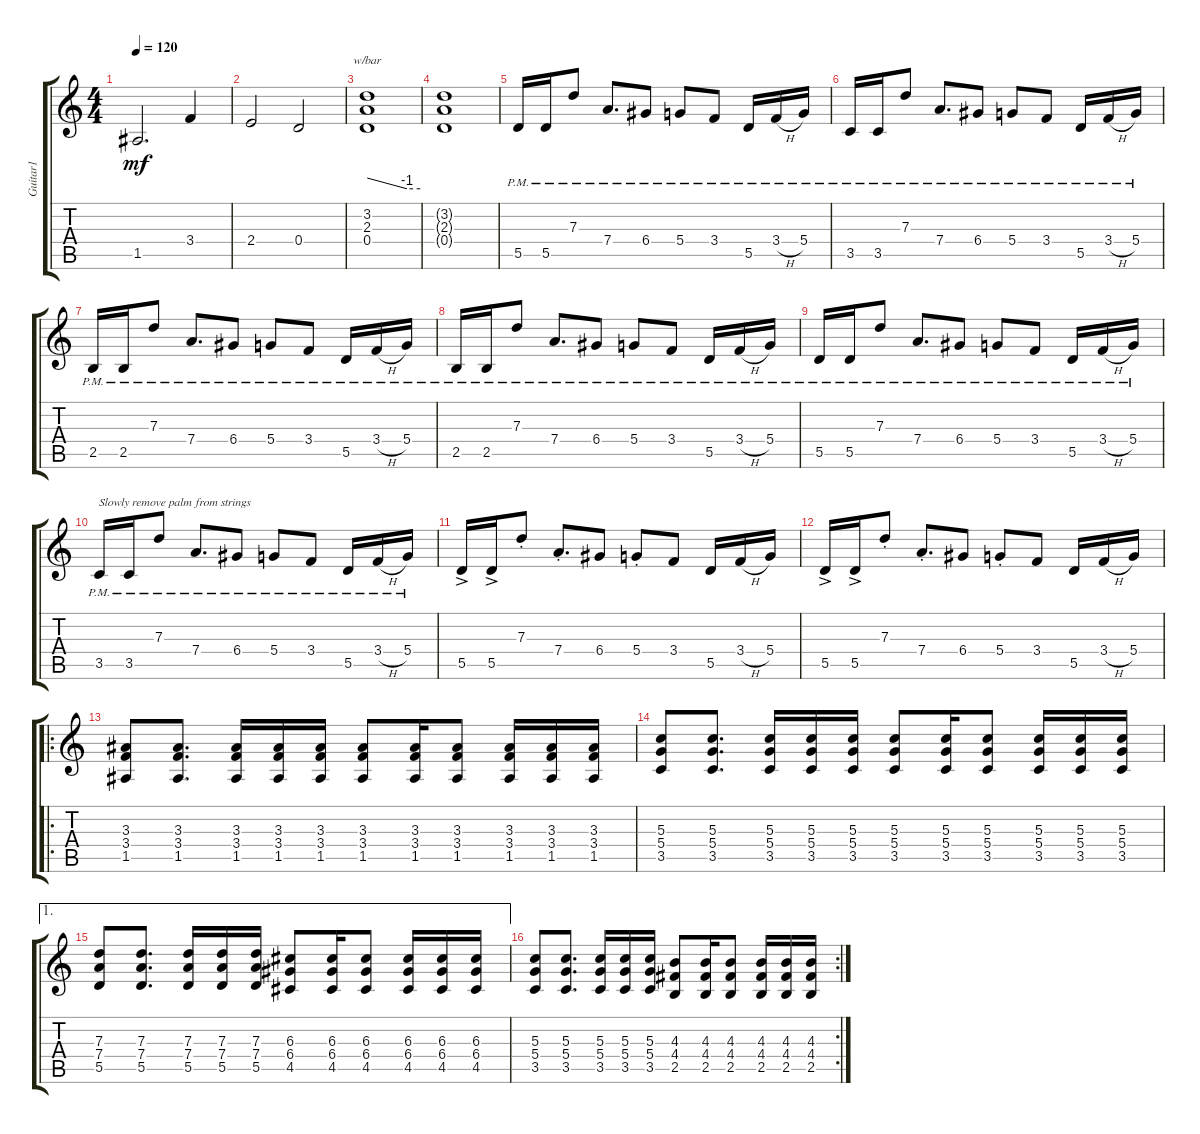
\track ("Guitar1" "Guitar1") {instrument distortionguitar}
\staff {score tabs}
\tuning (E4 B3 G3 D3 A2 E2) {hide}
\ts (4 4)
\tempo 120
\clef g2
\ks c
1.5.2{d dy mf} 3.4.4 |
2.4.2 0.4.2 |
(3.2 2.3 0.4).1{tbe (custom default 0 0 45 -4 60 -4)} |
(3.2{t} 2.3{t} 0.4{t}).1 |
5.5{pm}.16 5.5{pm}.16 7.3{pm}.8 7.4{pm}.8{d} 6.4{pm}.8 5.4{pm}.8 3.4{pm}.8 5.5{pm}.16 3.4{h pm}.16 5.4{pm}.16 |
3.5{pm}.16 3.5{pm}.16 7.3{pm}.8 7.4{pm}.8{d} 6.4{pm}.8 5.4{pm}.8 3.4{pm}.8 5.5{pm}.16 3.4{h pm}.16 5.4{pm}.16 |
2.5{pm}.16 2.5{pm}.16 7.3{pm}.8 7.4{pm}.8{d} 6.4{pm}.8 5.4{pm}.8 3.4{pm}.8 5.5{pm}.16 3.4{h pm}.16 5.4{pm}.16 |
2.5{pm}.16 2.5{pm}.16 7.3{pm}.8 7.4{pm}.8{d} 6.4{pm}.8 5.4{pm}.8 3.4{pm}.8 5.5{pm}.16 3.4{h pm}.16 5.4{pm}.16 |
5.5{pm}.16 5.5{pm}.16 7.3{pm}.8 7.4{pm}.8{d} 6.4{pm}.8 5.4{pm}.8 3.4{pm}.8 5.5{pm}.16 3.4{h pm}.16 5.4{pm}.16 |
3.5{pm}.16{txt "Slowly remove palm from strings"} 3.5{pm}.16 7.3{pm}.8 7.4{pm}.8{d} 6.4{pm}.8 5.4{pm}.8 3.4{pm}.8 5.5{pm}.16 3.4{h pm}.16 5.4{pm}.16 |
5.5{ac}.16 5.5{ac}.16 7.3{st}.8 7.4{st}.8{d} 6.4.8 5.4{st}.8 3.4.8 5.5.16 3.4{h}.16 5.4.16 |
5.5{ac}.16 5.5{ac}.16 7.3{st}.8 7.4{st}.8{d} 6.4.8 5.4{st}.8 3.4.8 5.5.16 3.4{h}.16 5.4.16 |
\ro
(3.3 3.4 1.5).8 (3.3 3.4 1.5).8{d} (3.3 3.4 1.5).16 (3.3 3.4 1.5).16 (3.3 3.4 1.5).16 (3.3 3.4 1.5).8 (3.3 3.4 1.5).16 (3.3 3.4 1.5).8 (3.3 3.4 1.5).16 (3.3 3.4 1.5).16 (3.3 3.4 1.5).16 |
(5.3 5.4 3.5).8 (5.3 5.4 3.5).8{d} (5.3 5.4 3.5).16 (5.3 5.4 3.5).16 (5.3 5.4 3.5).16 (5.3 5.4 3.5).8 (5.3 5.4 3.5).16 (5.3 5.4 3.5).8 (5.3 5.4 3.5).16 (5.3 5.4 3.5).16 (5.3 5.4 3.5).16 |
\ae 1
(7.3 7.4 5.5).8 (7.3 7.4 5.5).8{d} (7.3 7.4 5.5).16 (7.3 7.4 5.5).16 (7.3 7.4 5.5).16 (6.3 6.4 4.5).8 (6.3 6.4 4.5).16 (6.3 6.4 4.5).8 (6.3 6.4 4.5).16 (6.3 6.4 4.5).16 (6.3 6.4 4.5).16 |
\rc 2
(5.3 5.4 3.5).8 (5.3 5.4 3.5).8{d} (5.3 5.4 3.5).16 (5.3 5.4 3.5).16 (5.3 5.4 3.5).16 (4.3 4.4 2.5).8 (4.3 4.4 2.5).16 (4.3 4.4 2.5).8 (4.3 4.4 2.5).16 (4.3 4.4 2.5).16 (4.3 4.4 2.5).16
